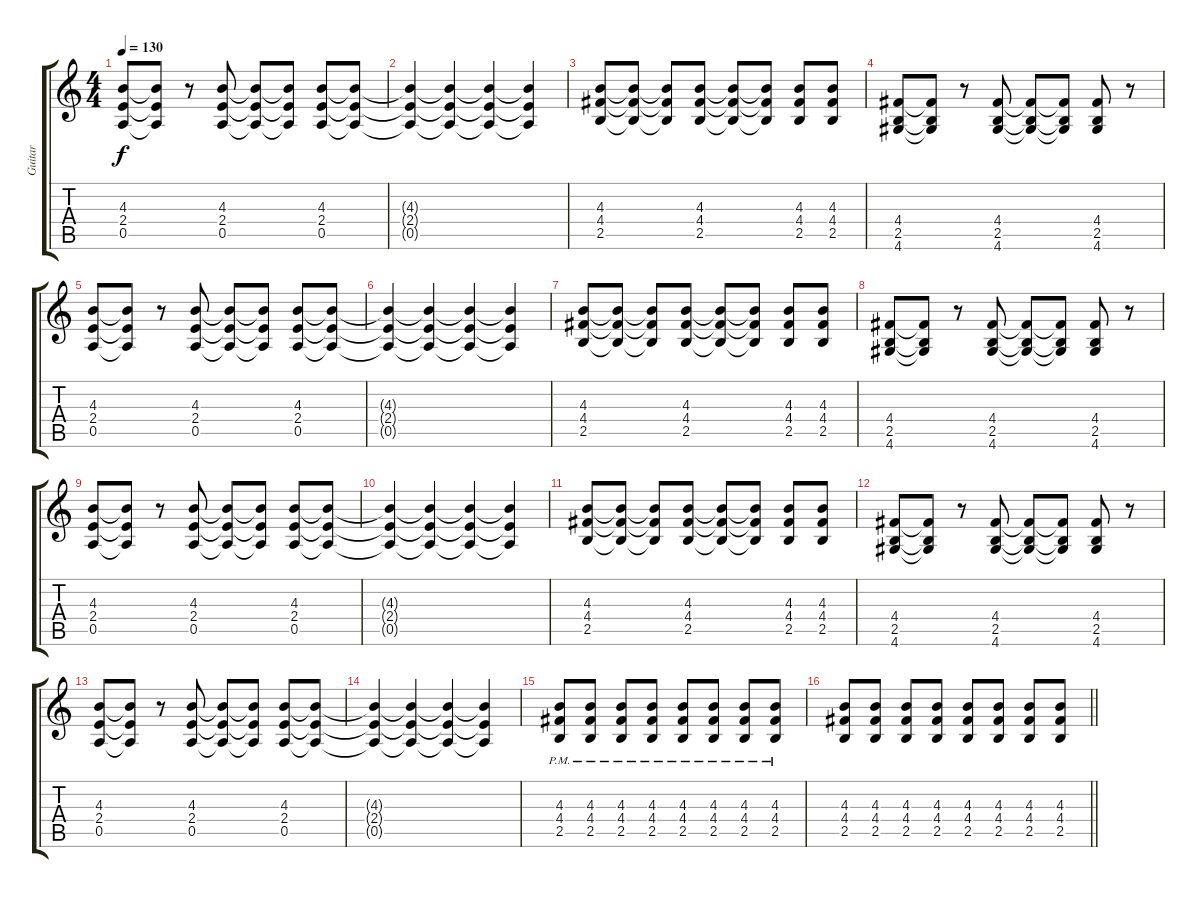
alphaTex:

\track ("Guitar" "Guitar") {instrument acousticguitarsteel}
\staff {score tabs}
\tuning (E4 B3 G3 D3 A2 E2) {hide}
\ts (4 4)
\tempo 130
\clef g2
\ks c
(4.3 2.4 0.5).8{dy f} (4.3{t} 2.4{t} 0.5{t}).8 r.8 (4.3 2.4 0.5).8 (4.3{t} 2.4{t} 0.5{t}).8 (4.3{t} 2.4{t} 0.5{t}).8 (4.3 2.4 0.5).8 (4.3{t} 2.4{t} 0.5{t}).8 |
(4.3{t} 2.4{t} 0.5{t}).4 (4.3{t} 2.4{t} 0.5{t}).4 (4.3{t} 2.4{t} 0.5{t}).4 (4.3{t} 2.4{t} 0.5{t}).4 |
(4.3 4.4 2.5).8 (4.3{t} 4.4{t} 2.5{t}).8 (4.3{t} 4.4{t} 2.5{t}).8 (4.3 4.4 2.5).8 (4.3{t} 4.4{t} 2.5{t}).8 (4.3{t} 4.4{t} 2.5{t}).8 (4.3 4.4 2.5).8 (4.3 4.4 2.5).8 |
(4.4 2.5 4.6).8 (4.4{t} 2.5{t} 4.6{t}).8 r.8 (4.4 2.5 4.6).8 (4.4{t} 2.5{t} 4.6{t}).8 (4.4{t} 2.5{t} 4.6{t}).8 (4.4 2.5 4.6).8 r.8 |
(4.3 2.4 0.5).8 (4.3{t} 2.4{t} 0.5{t}).8 r.8 (4.3 2.4 0.5).8 (4.3{t} 2.4{t} 0.5{t}).8 (4.3{t} 2.4{t} 0.5{t}).8 (4.3 2.4 0.5).8 (4.3{t} 2.4{t} 0.5{t}).8 |
(4.3{t} 2.4{t} 0.5{t}).4 (4.3{t} 2.4{t} 0.5{t}).4 (4.3{t} 2.4{t} 0.5{t}).4 (4.3{t} 2.4{t} 0.5{t}).4 |
(4.3 4.4 2.5).8 (4.3{t} 4.4{t} 2.5{t}).8 (4.3{t} 4.4{t} 2.5{t}).8 (4.3 4.4 2.5).8 (4.3{t} 4.4{t} 2.5{t}).8 (4.3{t} 4.4{t} 2.5{t}).8 (4.3 4.4 2.5).8 (4.3 4.4 2.5).8 |
(4.4 2.5 4.6).8 (4.4{t} 2.5{t} 4.6{t}).8 r.8 (4.4 2.5 4.6).8 (4.4{t} 2.5{t} 4.6{t}).8 (4.4{t} 2.5{t} 4.6{t}).8 (4.4 2.5 4.6).8 r.8 |
(4.3 2.4 0.5).8 (4.3{t} 2.4{t} 0.5{t}).8 r.8 (4.3 2.4 0.5).8 (4.3{t} 2.4{t} 0.5{t}).8 (4.3{t} 2.4{t} 0.5{t}).8 (4.3 2.4 0.5).8 (4.3{t} 2.4{t} 0.5{t}).8 |
(4.3{t} 2.4{t} 0.5{t}).4 (4.3{t} 2.4{t} 0.5{t}).4 (4.3{t} 2.4{t} 0.5{t}).4 (4.3{t} 2.4{t} 0.5{t}).4 |
(4.3 4.4 2.5).8 (4.3{t} 4.4{t} 2.5{t}).8 (4.3{t} 4.4{t} 2.5{t}).8 (4.3 4.4 2.5).8 (4.3{t} 4.4{t} 2.5{t}).8 (4.3{t} 4.4{t} 2.5{t}).8 (4.3 4.4 2.5).8 (4.3 4.4 2.5).8 |
(4.4 2.5 4.6).8 (4.4{t} 2.5{t} 4.6{t}).8 r.8 (4.4 2.5 4.6).8 (4.4{t} 2.5{t} 4.6{t}).8 (4.4{t} 2.5{t} 4.6{t}).8 (4.4 2.5 4.6).8 r.8 |
(4.3 2.4 0.5).8 (4.3{t} 2.4{t} 0.5{t}).8 r.8 (4.3 2.4 0.5).8 (4.3{t} 2.4{t} 0.5{t}).8 (4.3{t} 2.4{t} 0.5{t}).8 (4.3 2.4 0.5).8 (4.3{t} 2.4{t} 0.5{t}).8 |
(4.3{t} 2.4{t} 0.5{t}).4 (4.3{t} 2.4{t} 0.5{t}).4 (4.3{t} 2.4{t} 0.5{t}).4 (4.3{t} 2.4{t} 0.5{t}).4 |
(4.3{pm} 4.4{pm} 2.5{pm}).8 (4.3{pm} 4.4{pm} 2.5{pm}).8 (4.3{pm} 4.4{pm} 2.5{pm}).8 (4.3{pm} 4.4{pm} 2.5{pm}).8 (4.3{pm} 4.4{pm} 2.5{pm}).8 (4.3{pm} 4.4{pm} 2.5{pm}).8 (4.3{pm} 4.4{pm} 2.5{pm}).8 (4.3{pm} 4.4{pm} 2.5{pm}).8 |
\barLineRight lightlight
(4.3 4.4 2.5).8 (4.3 4.4 2.5).8 (4.3 4.4 2.5).8 (4.3 4.4 2.5).8 (4.3 4.4 2.5).8 (4.3 4.4 2.5).8 (4.3 4.4 2.5).8 (4.3 4.4 2.5).8
